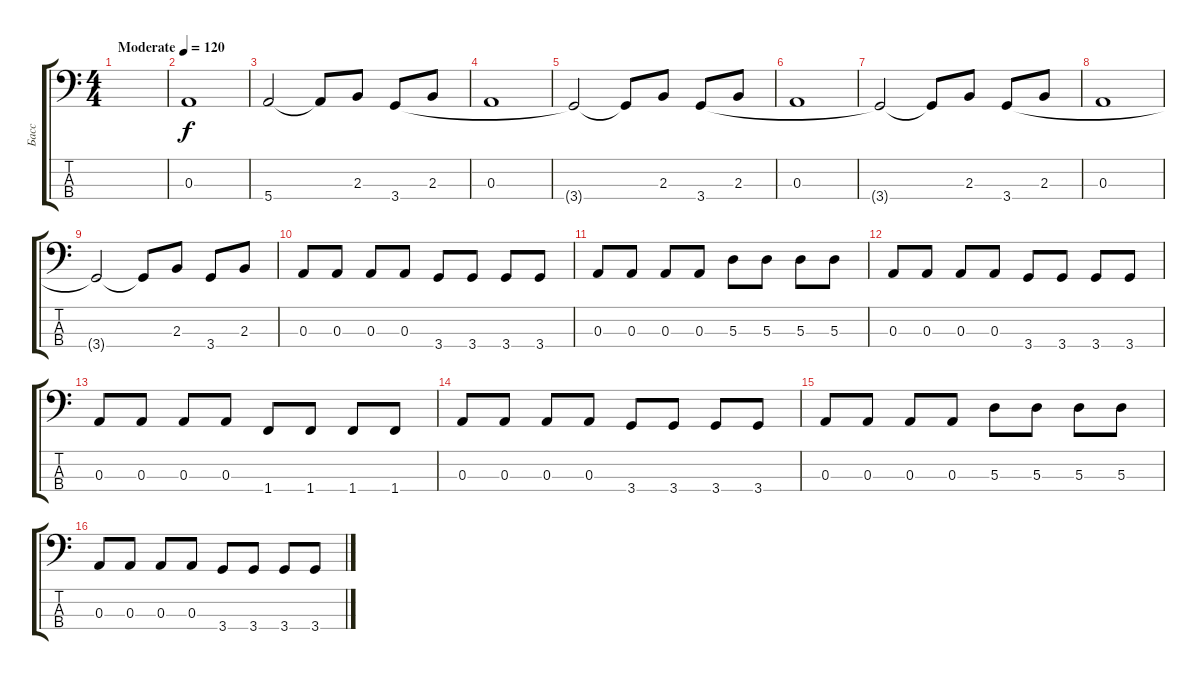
\track ("Басс" "Басс") {instrument electricbasspick}
\staff {score tabs}
\tuning (G2 D2 A1 E1) {hide}
\ts (4 4)
\tempo (120 "Moderate")
\clef f4
\ks c
|
0.3.1 |
5.4.2 5.4{t}.8 2.3.8 3.4.8 2.3.8 |
0.3.1 |
3.4{t}.2 3.4{t}.8 2.3.8 3.4.8 2.3.8 |
0.3.1 |
3.4{t}.2 3.4{t}.8 2.3.8 3.4.8 2.3.8 |
0.3.1 |
3.4{t}.2 3.4{t}.8 2.3.8 3.4.8 2.3.8 |
0.3.8 0.3.8 0.3.8 0.3.8 3.4.8 3.4.8 3.4.8 3.4.8 |
0.3.8 0.3.8 0.3.8 0.3.8 5.3.8 5.3.8 5.3.8 5.3.8 |
0.3.8 0.3.8 0.3.8 0.3.8 3.4.8 3.4.8 3.4.8 3.4.8 |
0.3.8 0.3.8 0.3.8 0.3.8 1.4.8 1.4.8 1.4.8 1.4.8 |
0.3.8 0.3.8 0.3.8 0.3.8 3.4.8 3.4.8 3.4.8 3.4.8 |
0.3.8 0.3.8 0.3.8 0.3.8 5.3.8 5.3.8 5.3.8 5.3.8 |
0.3.8 0.3.8 0.3.8 0.3.8 3.4.8 3.4.8 3.4.8 3.4.8
